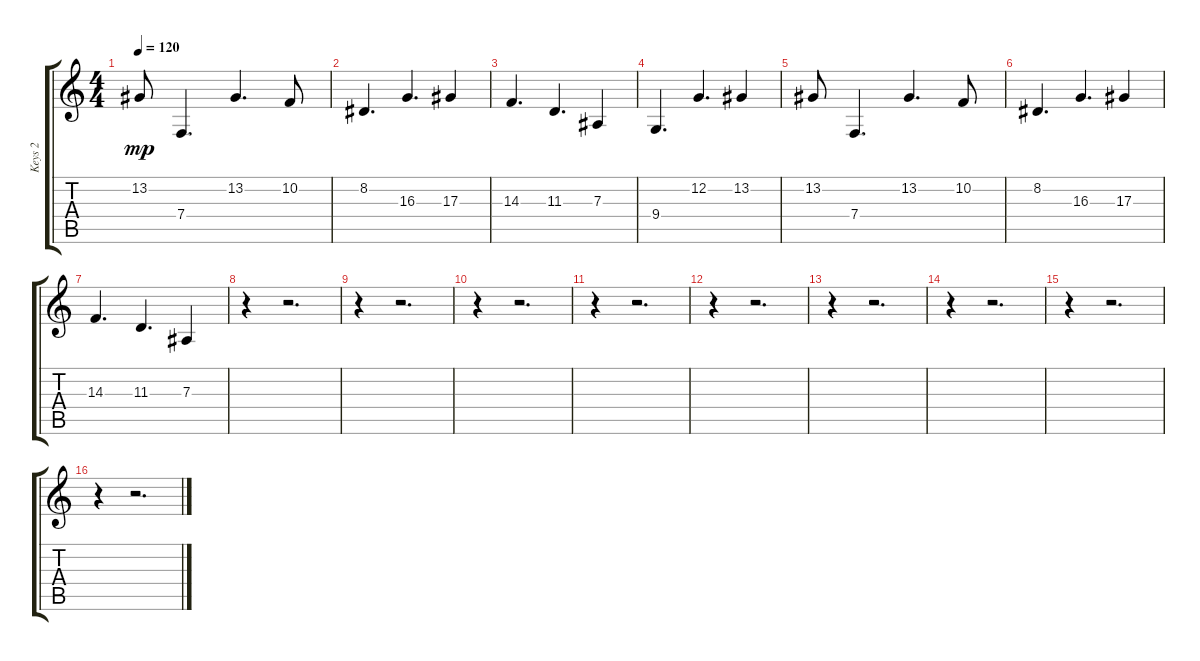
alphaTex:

\track ("Keys 2" "Keys 2") {instrument lead1square}
\staff {score tabs}
\tuning (C4 G3 Eb3 Bb2 F2 C2) {hide}
\ts (4 4)
\tempo 120
\clef g2
\ks c
13.2.8{dy mp} 7.4.4{d} 13.2.4{d} 10.2.8 |
8.2.4{d} 16.3.4{d} 17.3.4 |
14.3.4{d} 11.3.4{d} 7.3.4 |
9.4.4{d} 12.2.4{d} 13.2.4 |
13.2.8 7.4.4{d} 13.2.4{d} 10.2.8 |
8.2.4{d} 16.3.4{d} 17.3.4 |
14.3.4{d} 11.3.4{d} 7.3.4 |
r.4 r.2{d} |
r.4 r.2{d} |
r.4 r.2{d} |
r.4 r.2{d} |
r.4 r.2{d} |
r.4 r.2{d} |
r.4 r.2{d} |
r.4 r.2{d} |
r.4 r.2{d}
